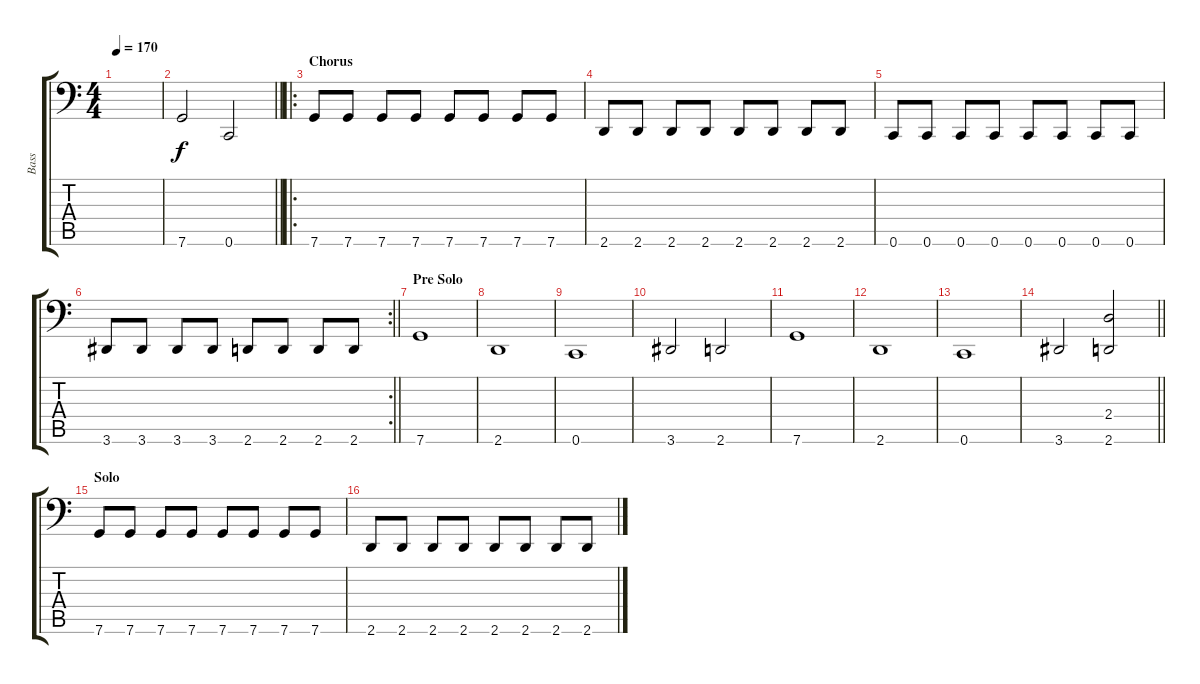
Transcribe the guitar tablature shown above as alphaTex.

\track ("Bass" "Bass") {instrument electricbasspick}
\staff {score tabs}
\tuning (D3 A2 F2 C2 G1 C1) {hide}
\ts (4 4)
\tempo 170
\clef f4
\ks c
|
\barLineRight lightlight
7.6.2 0.6.2 |
\ro
\section ("" "Chorus")
7.6.8 7.6.8 7.6.8 7.6.8 7.6.8 7.6.8 7.6.8 7.6.8 |
2.6.8 2.6.8 2.6.8 2.6.8 2.6.8 2.6.8 2.6.8 2.6.8 |
0.6.8 0.6.8 0.6.8 0.6.8 0.6.8 0.6.8 0.6.8 0.6.8 |
\rc 2
\barLineRight lightlight
3.6.8 3.6.8 3.6.8 3.6.8 2.6.8 2.6.8 2.6.8 2.6.8 |
\section ("" "Pre Solo")
7.6.1 |
2.6.1 |
0.6.1 |
3.6.2 2.6.2 |
7.6.1 |
2.6.1 |
0.6.1 |
\barLineRight lightlight
3.6.2 (2.4 2.6).2 |
\section ("" "Solo")
7.6.8 7.6.8 7.6.8 7.6.8 7.6.8 7.6.8 7.6.8 7.6.8 |
2.6.8 2.6.8 2.6.8 2.6.8 2.6.8 2.6.8 2.6.8 2.6.8
